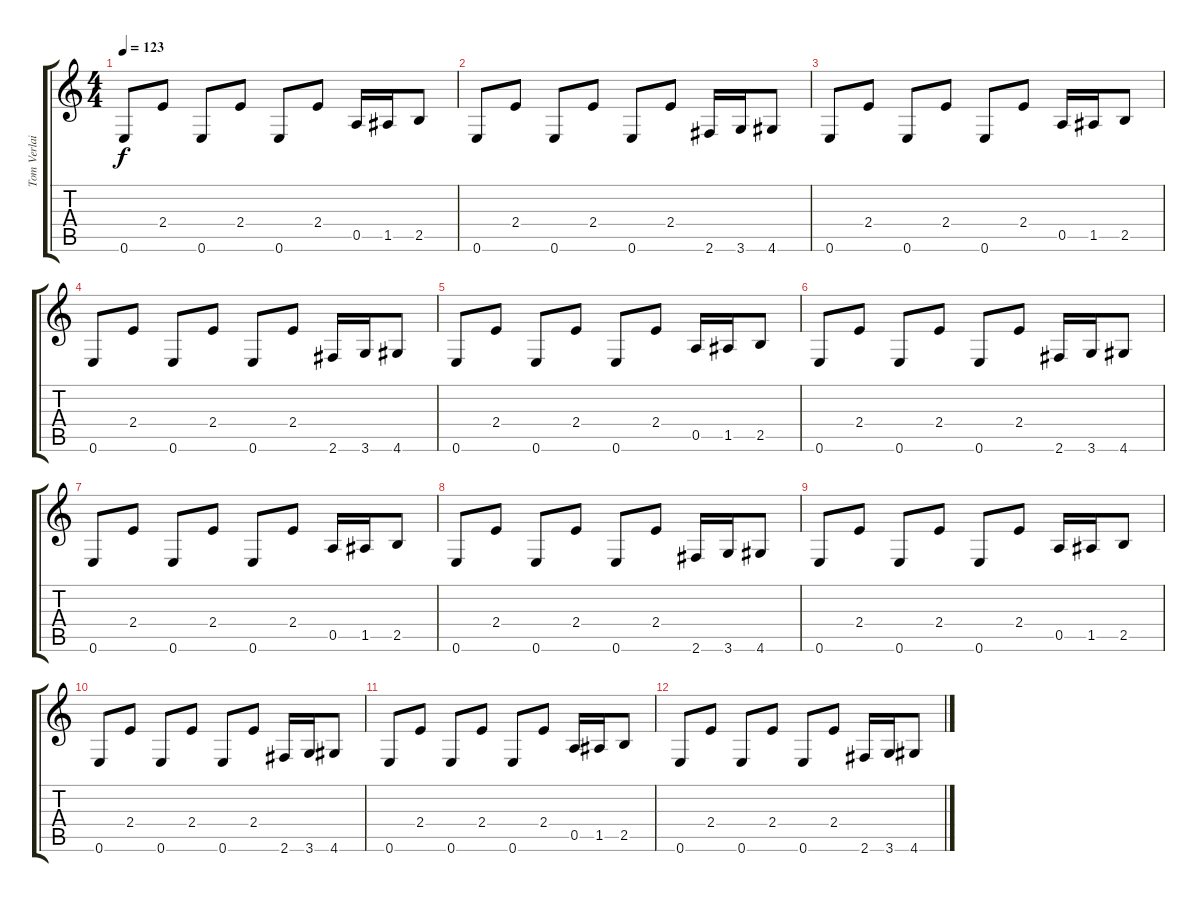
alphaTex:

\track ("Tom Verlaine" "Tom Verlai") {instrument overdrivenguitar}
\staff {score tabs}
\tuning (E4 B3 G3 D3 A2 E2) {hide}
\ts (4 4)
\tempo 123
\clef g2
\ks c
0.6.8{dy f} 2.4.8 0.6.8 2.4.8 0.6.8 2.4.8 0.5.16 1.5.16 2.5.8 |
0.6.8 2.4.8 0.6.8 2.4.8 0.6.8 2.4.8 2.6.16 3.6.16 4.6.8 |
0.6.8 2.4.8 0.6.8 2.4.8 0.6.8 2.4.8 0.5.16 1.5.16 2.5.8 |
0.6.8 2.4.8 0.6.8 2.4.8 0.6.8 2.4.8 2.6.16 3.6.16 4.6.8 |
0.6.8 2.4.8 0.6.8 2.4.8 0.6.8 2.4.8 0.5.16 1.5.16 2.5.8 |
0.6.8 2.4.8 0.6.8 2.4.8 0.6.8 2.4.8 2.6.16 3.6.16 4.6.8 |
0.6.8 2.4.8 0.6.8 2.4.8 0.6.8 2.4.8 0.5.16 1.5.16 2.5.8 |
0.6.8 2.4.8 0.6.8 2.4.8 0.6.8 2.4.8 2.6.16 3.6.16 4.6.8 |
0.6.8 2.4.8 0.6.8 2.4.8 0.6.8 2.4.8 0.5.16 1.5.16 2.5.8 |
0.6.8 2.4.8 0.6.8 2.4.8 0.6.8 2.4.8 2.6.16 3.6.16 4.6.8 |
0.6.8 2.4.8 0.6.8 2.4.8 0.6.8 2.4.8 0.5.16 1.5.16 2.5.8 |
0.6.8 2.4.8 0.6.8 2.4.8 0.6.8 2.4.8 2.6.16 3.6.16 4.6.8
